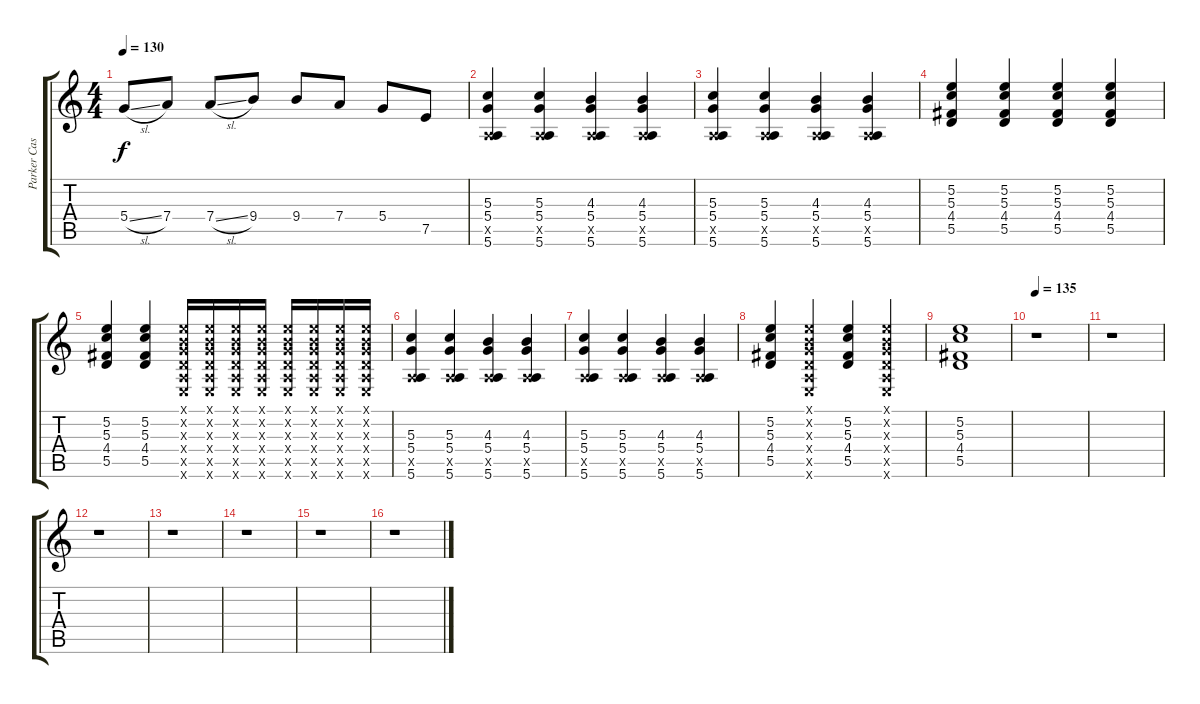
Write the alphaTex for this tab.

\track ("Parker Case" "Parker Cas") {instrument acousticguitarsteel}
\staff {score tabs}
\tuning (E4 B3 G3 D3 A2 E2) {hide}
\ts (4 4)
\tempo 130
\clef g2
\ks c
5.4{sl}.8{dy f} 7.4.8 7.4{sl}.8 9.4.8 9.4.8 7.4.8 5.4.8 7.5.8 |
(5.3 5.4 0.5{x} 5.6).4 (5.3 5.4 0.5{x} 5.6).4 (4.3 5.4 0.5{x} 5.6).4 (4.3 5.4 0.5{x} 5.6).4 |
(5.3 5.4 0.5{x} 5.6).4 (5.3 5.4 0.5{x} 5.6).4 (4.3 5.4 0.5{x} 5.6).4 (4.3 5.4 0.5{x} 5.6).4 |
(5.2 5.3 4.4 5.5).4 (5.2 5.3 4.4 5.5).4 (5.2 5.3 4.4 5.5).4 (5.2 5.3 4.4 5.5).4 |
(5.2 5.3 4.4 5.5).4 (5.2 5.3 4.4 5.5).4 (0.1{x} 0.2{x} 0.3{x} 0.4{x} 0.5{x} 0.6{x}).16 (0.1{x} 0.2{x} 0.3{x} 0.4{x} 0.5{x} 0.6{x}).16 (0.1{x} 0.2{x} 0.3{x} 0.4{x} 0.5{x} 0.6{x}).16 (0.1{x} 0.2{x} 0.3{x} 0.4{x} 0.5{x} 0.6{x}).16 (0.1{x} 0.2{x} 0.3{x} 0.4{x} 0.5{x} 0.6{x}).16 (0.1{x} 0.2{x} 0.3{x} 0.4{x} 0.5{x} 0.6{x}).16 (0.1{x} 0.2{x} 0.3{x} 0.4{x} 0.5{x} 0.6{x}).16 (0.1{x} 0.2{x} 0.3{x} 0.4{x} 0.5{x} 0.6{x}).16 |
(5.3 5.4 0.5{x} 5.6).4 (5.3 5.4 0.5{x} 5.6).4 (4.3 5.4 0.5{x} 5.6).4 (4.3 5.4 0.5{x} 5.6).4 |
(5.3 5.4 0.5{x} 5.6).4 (5.3 5.4 0.5{x} 5.6).4 (4.3 5.4 0.5{x} 5.6).4 (4.3 5.4 0.5{x} 5.6).4 |
(5.2 5.3 4.4 5.5).4 (0.1{x} 0.2{x} 0.3{x} 0.4{x} 0.5{x} 0.6{x}).4 (5.2 5.3 4.4 5.5).4 (0.1{x} 0.2{x} 0.3{x} 0.4{x} 0.5{x} 0.6{x}).4 |
(5.2 5.3 4.4 5.5).1 |
\tempo 135
r.1 |
r.1 |
r.1 |
r.1 |
r.1 |
r.1 |
r.1
